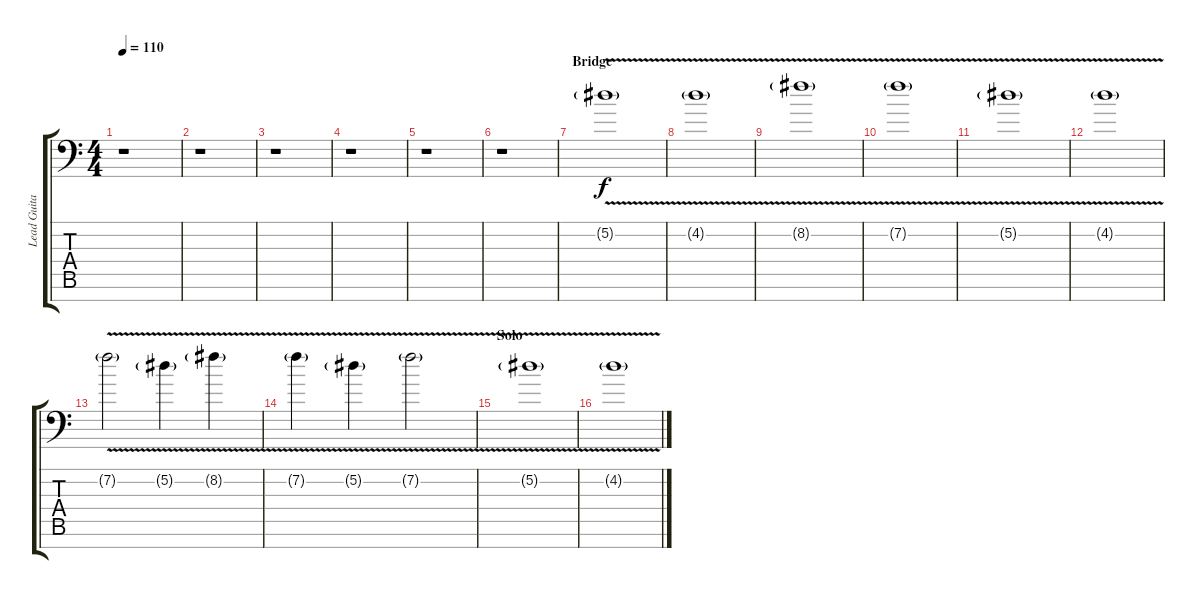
\track ("Lead Guitar Right" "Lead Guita") {instrument distortionguitar}
\staff {score tabs}
\tuning (Eb4 Bb3 Gb3 Db3 Ab2 Eb2 Ab1) {hide}
\ts (4 4)
\tempo 110
\clef f4
\ks c
r.1{dy f} |
r.1 |
r.1 |
r.1 |
r.1 |
r.1 |
\section ("" "Bridge")
5.2{v g}.1 |
4.2{v g}.1 |
8.2{v g}.1 |
7.2{v g}.1 |
5.2{v g}.1 |
4.2{v g}.1 |
7.2{v g}.2 5.2{v g}.4 8.2{v g}.4 |
7.2{v g}.4 5.2{v g}.4 7.2{v g}.2 |
\section ("" "Solo")
5.2{v g}.1 |
4.2{v g}.1
